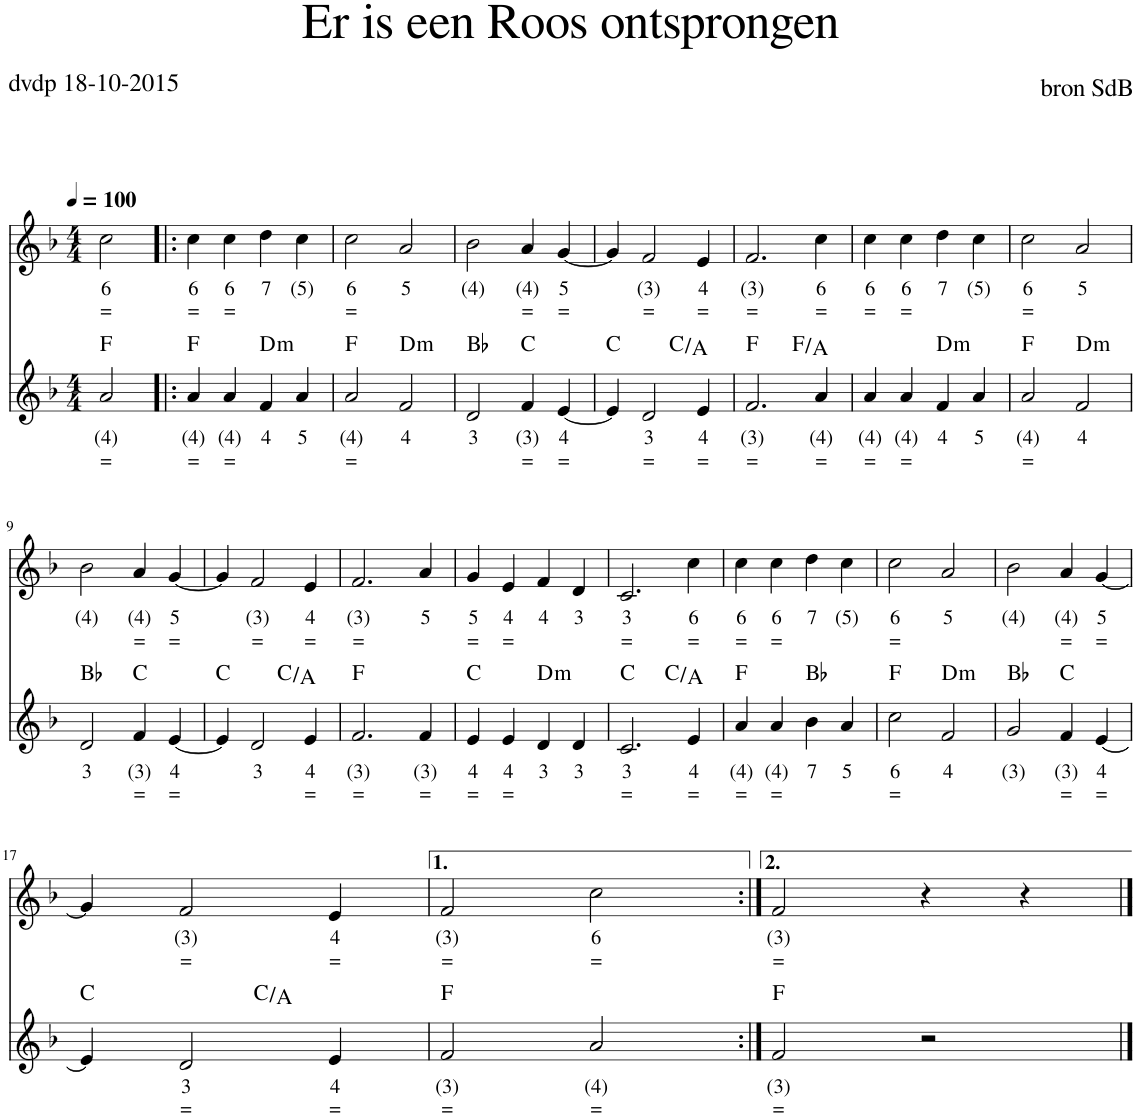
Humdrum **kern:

**kern	**text	**text	**harte	**kern	**text	**text
*part2	*part2	*part2	*part2	*part1	*part1	*part1
*staff2	*staff2	*staff2	*	*staff1	*staff1	*staff1
*I"Stem	*	*	*	*I"Stem	*	*
*clefG2	*	*	*	*clefG2	*	*
*k[b-]	*	*	*	*k[b-]	*	*
*M4/4	*	*	*	*M4/4	*	*
*MM100	*	*	*	*MM100	*	*
=1	=1	=1	=1	=1	=1	=1
!	!LO:LY:b	!LO:LY:b	!	!	!LO:LY:b	!LO:LY:b
2a/	(4)	=	F:maj	2cc\	6	=
=2!|:	=2!|:	=2!|:	=2!|:	=2!|:	=2!|:	=2!|:
!	!LO:LY:b	!LO:LY:b	!	!	!LO:LY:b	!LO:LY:b
4a/	(4)	=	F:maj	4cc\	6	=
!	!LO:LY:b	!LO:LY:b	!	!	!LO:LY:b	!LO:LY:b
4a/	(4)	=	.	4cc\	6	=
!	!LO:LY:b	!	!LO:H:kt=m	!	!LO:LY:b	!
4f/	4	.	D:min	4dd\	7	.
!	!LO:LY:b	!	!	!	!LO:LY:b	!
4a/	5	.	.	4cc\	(5)	.
=3	=3	=3	=3	=3	=3	=3
!	!LO:LY:b	!LO:LY:b	!	!	!LO:LY:b	!LO:LY:b
2a/	(4)	=	F:maj	2cc\	6	=
!	!LO:LY:b	!	!LO:H:kt=m	!	!LO:LY:b	!
2f/	4	.	D:min	2a/	5	.
=4	=4	=4	=4	=4	=4	=4
!	!LO:LY:b	!	!	!	!LO:LY:b	!
2d/	3	.	Bb:maj	2b-\	(4)	.
!	!LO:LY:b	!LO:LY:b	!	!	!LO:LY:b	!LO:LY:b
4f/	(3)	=	C:maj	4a/	(4)	=
!	!LO:LY:b	!LO:LY:b	!	!	!LO:LY:b	!LO:LY:b
[4e/	4	=	.	[4g/	5	=
=5	=5	=5	=5	=5	=5	=5
*^	*	*	*	*	*	*
4e/]	2ryy	.	.	C:maj	4g/]	.	.
!	!	!LO:LY:b	!LO:LY:b	!	!	!LO:LY:b	!LO:LY:b
2d/	.	3	=	.	2f/	(3)	=
.	2ryy	.	.	C:maj/6	.	.	.
!	!	!LO:LY:b	!LO:LY:b	!	!	!LO:LY:b	!LO:LY:b
4e/	.	4	=	.	4e/	4	=
=6	=6	=6	=6	=6	=6	=6	=6
!	!	!LO:LY:b	!LO:LY:b	!	!	!LO:LY:b	!LO:LY:b
2.f/	2ryy	(3)	=	F:maj	2.f/	(3)	=
.	2ryy	.	.	F:maj/3	.	.	.
!	!	!LO:LY:b	!LO:LY:b	!	!	!LO:LY:b	!LO:LY:b
4a/	.	(4)	=	.	4cc\	6	=
=7	=7	=7	=7	=7	=7	=7	=7
!	!	!LO:LY:b	!LO:LY:b	!	!	!LO:LY:b	!LO:LY:b
*v	*v	*	*	*	*	*	*
4a/	(4)	=	.	4cc\	6	=
!	!LO:LY:b	!LO:LY:b	!	!	!LO:LY:b	!LO:LY:b
4a/	(4)	=	.	4cc\	6	=
!	!LO:LY:b	!	!LO:H:kt=m	!	!LO:LY:b	!
4f/	4	.	D:min	4dd\	7	.
!	!LO:LY:b	!	!	!	!LO:LY:b	!
4a/	5	.	.	4cc\	(5)	.
=8	=8	=8	=8	=8	=8	=8
!	!LO:LY:b	!LO:LY:b	!	!	!LO:LY:b	!LO:LY:b
2a/	(4)	=	F:maj	2cc\	6	=
!	!LO:LY:b	!	!LO:H:kt=m	!	!LO:LY:b	!
2f/	4	.	D:min	2a/	5	.
!!LO:LB:g=z
=9	=9	=9	=9	=9	=9	=9
!	!LO:LY:b	!	!	!	!LO:LY:b	!
2d/	3	.	Bb:maj	2b-\	(4)	.
!	!LO:LY:b	!LO:LY:b	!	!	!LO:LY:b	!LO:LY:b
4f/	(3)	=	C:maj	4a/	(4)	=
!	!LO:LY:b	!LO:LY:b	!	!	!LO:LY:b	!LO:LY:b
[4e/	4	=	.	[4g/	5	=
=10	=10	=10	=10	=10	=10	=10
*^	*	*	*	*	*	*
4e/]	2ryy	.	.	C:maj	4g/]	.	.
!	!	!LO:LY:b	!	!	!	!LO:LY:b	!LO:LY:b
2d/	.	3	.	.	2f/	(3)	=
.	2ryy	.	.	C:maj/6	.	.	.
!	!	!LO:LY:b	!LO:LY:b	!	!	!LO:LY:b	!LO:LY:b
4e/	.	4	=	.	4e/	4	=
=11	=11	=11	=11	=11	=11	=11	=11
!	!	!LO:LY:b	!LO:LY:b	!	!	!LO:LY:b	!LO:LY:b
*v	*v	*	*	*	*	*	*
2.f/	(3)	=	F:maj	2.f/	(3)	=
!	!LO:LY:b	!LO:LY:b	!	!	!LO:LY:b	!
4f/	(3)	=	.	4a/	5	.
=12	=12	=12	=12	=12	=12	=12
!	!LO:LY:b	!LO:LY:b	!	!	!LO:LY:b	!LO:LY:b
4e/	4	=	C:maj	4g/	5	=
!	!LO:LY:b	!LO:LY:b	!	!	!LO:LY:b	!LO:LY:b
4e/	4	=	.	4e/	4	=
!	!LO:LY:b	!	!LO:H:kt=m	!	!LO:LY:b	!
4d/	3	.	D:min	4f/	4	.
!	!LO:LY:b	!	!	!	!LO:LY:b	!
4d/	3	.	.	4d/	3	.
=13	=13	=13	=13	=13	=13	=13
!	!LO:LY:b	!LO:LY:b	!	!	!LO:LY:b	!LO:LY:b
*^	*	*	*	*	*	*
2.c/	2ryy	3	=	C:maj	2.c/	3	=
.	2ryy	.	.	C:maj/6	.	.	.
!	!	!LO:LY:b	!LO:LY:b	!	!	!LO:LY:b	!LO:LY:b
4e/	.	4	=	.	4cc\	6	=
=14	=14	=14	=14	=14	=14	=14	=14
!	!	!LO:LY:b	!LO:LY:b	!	!	!LO:LY:b	!LO:LY:b
*v	*v	*	*	*	*	*	*
4a/	(4)	=	F:maj	4cc\	6	=
!	!LO:LY:b	!LO:LY:b	!	!	!LO:LY:b	!LO:LY:b
4a/	(4)	=	.	4cc\	6	=
!	!LO:LY:b	!	!	!	!LO:LY:b	!
4b-\	7	.	Bb:maj	4dd\	7	.
!	!LO:LY:b	!	!	!	!LO:LY:b	!
4a/	5	.	.	4cc\	(5)	.
=15	=15	=15	=15	=15	=15	=15
!	!LO:LY:b	!LO:LY:b	!	!	!LO:LY:b	!LO:LY:b
2cc\	6	=	F:maj	2cc\	6	=
!	!LO:LY:b	!	!LO:H:kt=m	!	!LO:LY:b	!
2f/	4	.	D:min	2a/	5	.
=16	=16	=16	=16	=16	=16	=16
!	!LO:LY:b	!	!	!	!LO:LY:b	!
2g/	(3)	.	Bb:maj	2b-\	(4)	.
!	!LO:LY:b	!LO:LY:b	!	!	!LO:LY:b	!LO:LY:b
4f/	(3)	=	C:maj	4a/	(4)	=
!	!LO:LY:b	!LO:LY:b	!	!	!LO:LY:b	!LO:LY:b
[4e/	4	=	.	[4g/	5	=
!!LO:LB:g=z
=17	=17	=17	=17	=17	=17	=17
*^	*	*	*	*	*	*
4e/]	2ryy	.	.	C:maj	4g/]	.	.
!	!	!LO:LY:b	!LO:LY:b	!	!	!LO:LY:b	!LO:LY:b
2d/	.	3	=	.	2f/	(3)	=
.	2ryy	.	.	C:maj/6	.	.	.
!	!	!LO:LY:b	!LO:LY:b	!	!	!LO:LY:b	!LO:LY:b
4e/	.	4	=	.	4e/	4	=
=18	=18	=18	=18	=18	=18	=18	=18
!	!	!LO:LY:b	!LO:LY:b	!	!	!LO:LY:b	!LO:LY:b
*v	*v	*	*	*	*	*	*
2f/	(3)	=	F:maj	2f/	(3)	=
!	!LO:LY:b	!LO:LY:b	!	!	!LO:LY:b	!LO:LY:b
2a/	(4)	=	.	2cc\	6	=
=19:|!	=19:|!	=19:|!	=19:|!	=19:|!	=19:|!	=19:|!
!	!LO:LY:b	!LO:LY:b	!	!	!LO:LY:b	!LO:LY:b
2f/	(3)	=	F:maj	2f/	(3)	=
2r	.	.	.	4r	.	.
.	.	.	.	4r	.	.
==	==	==	==	==	==	==
*-	*-	*-	*-	*-	*-	*-
